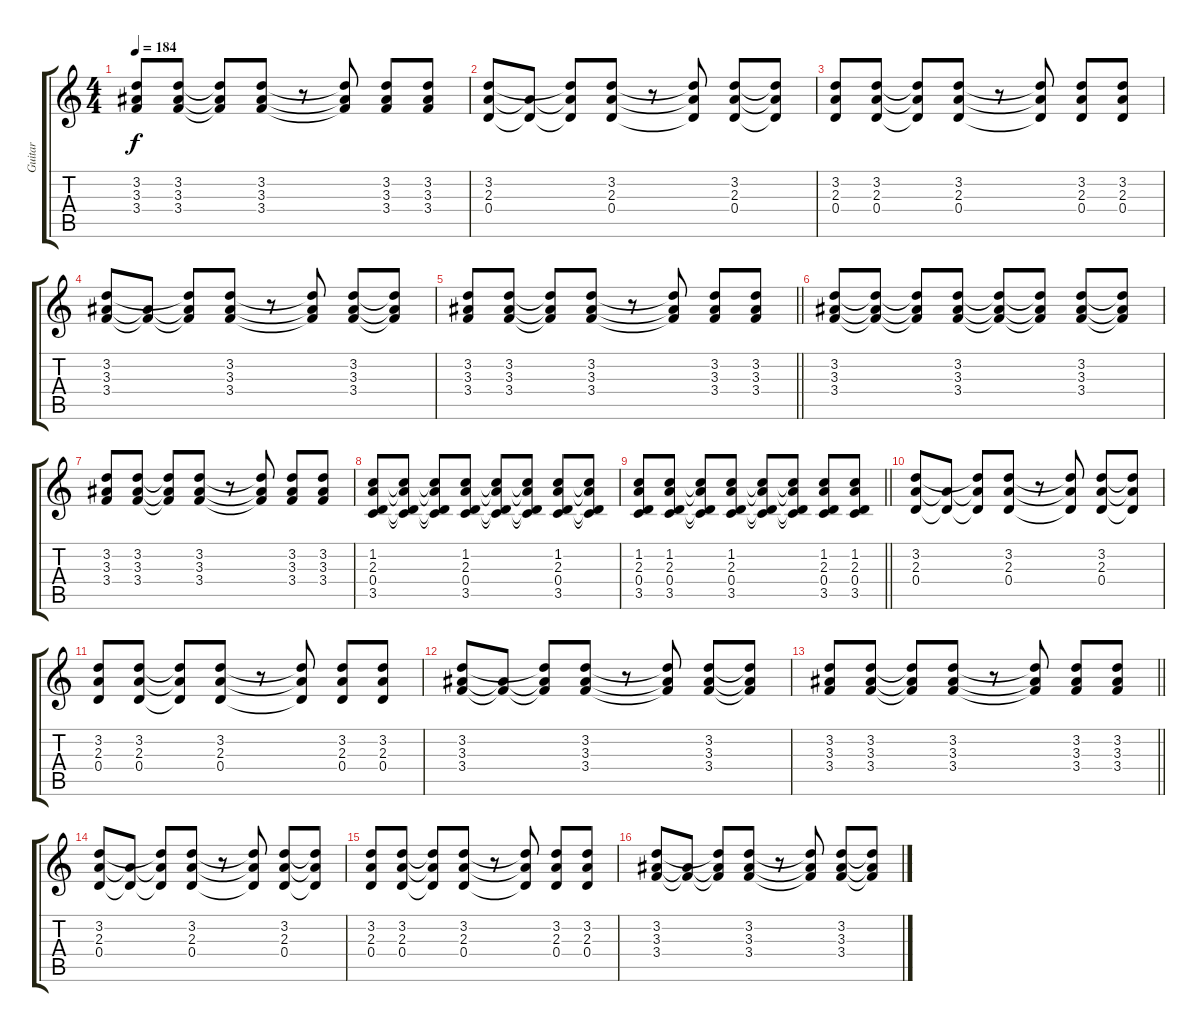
\track ("Guitar" "Guitar") {instrument electricguitarclean}
\staff {score tabs}
\tuning (E4 B3 G3 D3 A2 E2) {hide}
\ts (4 4)
\tempo 184
\clef g2
\ks c
(3.2 3.3 3.4).8{dy f} (3.2 3.3 3.4).8 (3.2{t} 3.3{t} 3.4{t}).8 (3.2 3.3 3.4).8 r.8 (3.2{t} 3.3{t} 3.4{t}).8 (3.2 3.3 3.4).8 (3.2 3.3 3.4).8 |
(3.2 2.3 0.4).8 (2.3{t} 0.4{t}).8 (3.2{t} 2.3{t} 0.4{t}).8 (3.2 2.3 0.4).8 r.8 (3.2{t} 2.3{t} 0.4{t}).8 (3.2 2.3 0.4).8 (3.2{t} 2.3{t} 0.4{t}).8 |
(3.2 2.3 0.4).8 (3.2 2.3 0.4).8 (3.2{t} 2.3{t} 0.4{t}).8 (3.2 2.3 0.4).8 r.8 (3.2{t} 2.3{t} 0.4{t}).8 (3.2 2.3 0.4).8 (3.2 2.3 0.4).8 |
(3.2 3.3 3.4).8 (3.3{t} 3.4{t}).8 (3.2{t} 3.3{t} 3.4{t}).8 (3.2 3.3 3.4).8 r.8 (3.2{t} 3.3{t} 3.4{t}).8 (3.2 3.3 3.4).8 (3.2{t} 3.3{t} 3.4{t}).8 |
\barLineRight lightlight
(3.2 3.3 3.4).8 (3.2 3.3 3.4).8 (3.2{t} 3.3{t} 3.4{t}).8 (3.2 3.3 3.4).8 r.8 (3.2{t} 3.3{t} 3.4{t}).8 (3.2 3.3 3.4).8 (3.2 3.3 3.4).8 |
(3.2 3.3 3.4).8 (3.2{t} 3.3{t} 3.4{t}).8 (3.2{t} 3.3{t} 3.4{t}).8 (3.2 3.3 3.4).8 (3.2{t} 3.3{t} 3.4{t}).8 (3.2{t} 3.3{t} 3.4{t}).8 (3.2 3.3 3.4).8 (3.2{t} 3.3{t} 3.4{t}).8 |
(3.2 3.3 3.4).8 (3.2 3.3 3.4).8 (3.2{t} 3.3{t} 3.4{t}).8 (3.2 3.3 3.4).8 r.8 (3.2{t} 3.3{t} 3.4{t}).8 (3.2 3.3 3.4).8 (3.2 3.3 3.4).8 |
(1.2 2.3 0.4 3.5).8 (1.2{t} 2.3{t} 0.4{t} 3.5{t}).8 (1.2{t} 2.3{t} 0.4{t} 3.5{t}).8 (1.2 2.3 0.4 3.5).8 (1.2{t} 2.3{t} 0.4{t} 3.5{t}).8 (1.2{t} 2.3{t} 0.4{t} 3.5{t}).8 (1.2 2.3 0.4 3.5).8 (1.2{t} 2.3{t} 0.4{t} 3.5{t}).8 |
\barLineRight lightlight
(1.2 2.3 0.4 3.5).8 (1.2 2.3 0.4 3.5).8 (1.2{t} 2.3{t} 0.4{t} 3.5{t}).8 (1.2 2.3 0.4 3.5).8 (1.2{t} 2.3{t} 0.4{t} 3.5{t}).8 (1.2{t} 2.3{t} 0.4{t} 3.5{t}).8 (1.2 2.3 0.4 3.5).8 (1.2 2.3 0.4 3.5).8 |
(3.2 2.3 0.4).8 (2.3{t} 0.4{t}).8 (3.2{t} 2.3{t} 0.4{t}).8 (3.2 2.3 0.4).8 r.8 (3.2{t} 2.3{t} 0.4{t}).8 (3.2 2.3 0.4).8 (3.2{t} 2.3{t} 0.4{t}).8 |
(3.2 2.3 0.4).8 (3.2 2.3 0.4).8 (3.2{t} 2.3{t} 0.4{t}).8 (3.2 2.3 0.4).8 r.8 (3.2{t} 2.3{t} 0.4{t}).8 (3.2 2.3 0.4).8 (3.2 2.3 0.4).8 |
(3.2 3.3 3.4).8 (3.3{t} 3.4{t}).8 (3.2{t} 3.3{t} 3.4{t}).8 (3.2 3.3 3.4).8 r.8 (3.2{t} 3.3{t} 3.4{t}).8 (3.2 3.3 3.4).8 (3.2{t} 3.3{t} 3.4{t}).8 |
\barLineRight lightlight
(3.2 3.3 3.4).8 (3.2 3.3 3.4).8 (3.2{t} 3.3{t} 3.4{t}).8 (3.2 3.3 3.4).8 r.8 (3.2{t} 3.3{t} 3.4{t}).8 (3.2 3.3 3.4).8 (3.2 3.3 3.4).8 |
(3.2 2.3 0.4).8 (2.3{t} 0.4{t}).8 (3.2{t} 2.3{t} 0.4{t}).8 (3.2 2.3 0.4).8 r.8 (3.2{t} 2.3{t} 0.4{t}).8 (3.2 2.3 0.4).8 (3.2{t} 2.3{t} 0.4{t}).8 |
(3.2 2.3 0.4).8 (3.2 2.3 0.4).8 (3.2{t} 2.3{t} 0.4{t}).8 (3.2 2.3 0.4).8 r.8 (3.2{t} 2.3{t} 0.4{t}).8 (3.2 2.3 0.4).8 (3.2 2.3 0.4).8 |
(3.2 3.3 3.4).8 (3.3{t} 3.4{t}).8 (3.2{t} 3.3{t} 3.4{t}).8 (3.2 3.3 3.4).8 r.8 (3.2{t} 3.3{t} 3.4{t}).8 (3.2 3.3 3.4).8 (3.2{t} 3.3{t} 3.4{t}).8
